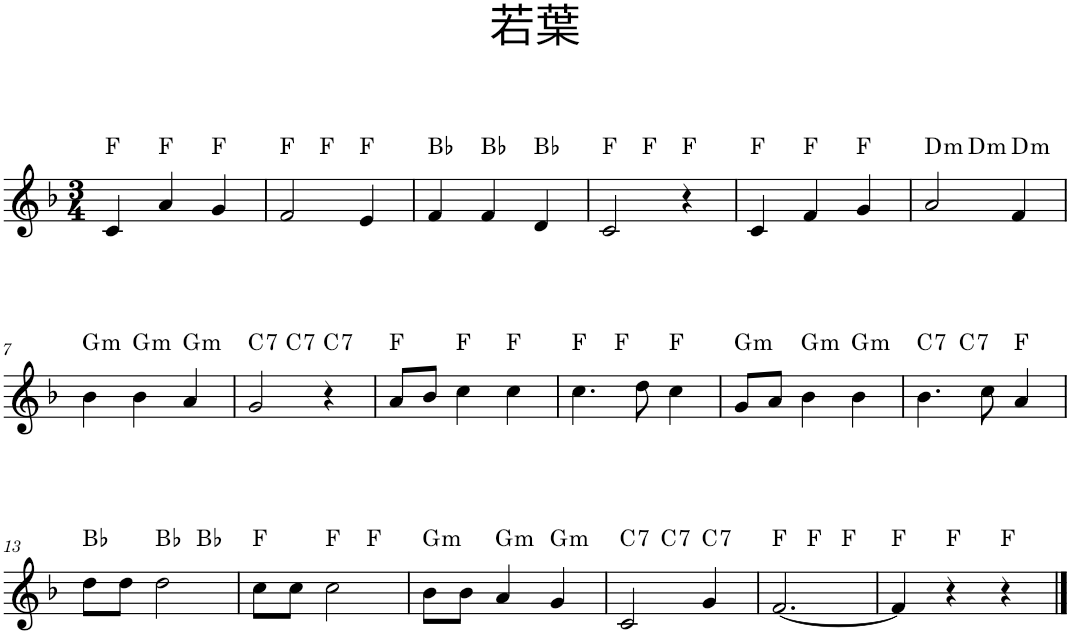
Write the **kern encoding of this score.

**kern	**harte
*part1	*part1
*staff1	*
*I"Piano	*
*I'Pno.	*
*clefG2	*
*k[b-]	*
*M3/4	*
=1	=1
4c/	F:maj
4a/	F:maj
4g/	F:maj
=2	=2
*^	*
2f/	4ryy	F:maj
.	2ryy	F:maj
4e/	.	F:maj
*v	*v	*
=3	=3
4f/	Bb:maj
4f/	Bb:maj
4d/	Bb:maj
=4	=4
*^	*
2c/	4ryy	F:maj
.	2ryy	F:maj
4r	.	F:maj
*v	*v	*
=5	=5
4c/	F:maj
4f/	F:maj
4g/	F:maj
=6	=6
!	!LO:H:kt=m
*^	*
2a/	4ryy	D:min
!	!	!LO:H:kt=m
.	2ryy	D:min
!	!	!LO:H:kt=m
4f/	.	D:min
!!LO:LB:g=z	!!
=7	=7	=7
!	!	!LO:H:kt=m
*v	*v	*
4b-\	G:min
!	!LO:H:kt=m
4b-\	G:min
!	!LO:H:kt=m
4a/	G:min
=8	=8
!	!LO:H:kt=7
*^	*
2g/	4ryy	C:7
!	!	!LO:H:kt=7
.	2ryy	C:7
!	!	!LO:H:kt=7
4r	.	C:7
*v	*v	*
=9	=9
8a/L	F:maj
8b-/J	.
4cc\	F:maj
4cc\	F:maj
=10	=10
*^	*
4.cc\	4ryy	F:maj
.	2ryy	F:maj
8dd\	.	.
4cc\	.	F:maj
=11	=11	=11
!	!	!LO:H:kt=m
*v	*v	*
8g/L	G:min
8a/J	.
!	!LO:H:kt=m
4b-\	G:min
!	!LO:H:kt=m
4b-\	G:min
=12	=12
!	!LO:H:kt=7
*^	*
4.b-\	4ryy	C:7
!	!	!LO:H:kt=7
.	2ryy	C:7
8cc\	.	.
4a/	.	F:maj
!!LO:LB:g=z	!!
=13	=13	=13
8dd\L	2ryy	Bb:maj
8dd\J	.	.
2dd\	.	Bb:maj
.	4ryy	Bb:maj
=14	=14	=14
8cc\L	2ryy	F:maj
8cc\J	.	.
2cc\	.	F:maj
.	4ryy	F:maj
=15	=15	=15
!	!	!LO:H:kt=m
*v	*v	*
8b-\L	G:min
8b-\J	.
!	!LO:H:kt=m
4a/	G:min
!	!LO:H:kt=m
4g/	G:min
=16	=16
!	!LO:H:kt=7
*^	*
2c/	4ryy	C:7
!	!	!LO:H:kt=7
.	2ryy	C:7
!	!	!LO:H:kt=7
4g/	.	C:7
=17	=17	=17
*	*^	*
[<2.f/	4ryy	2ryy	F:maj
.	2ryy	.	F:maj
.	.	4ryy	F:maj
*v	*v	*v	*
=18	=18
4f/]	F:maj
4r	F:maj
4r	F:maj
==	==
*-	*-
